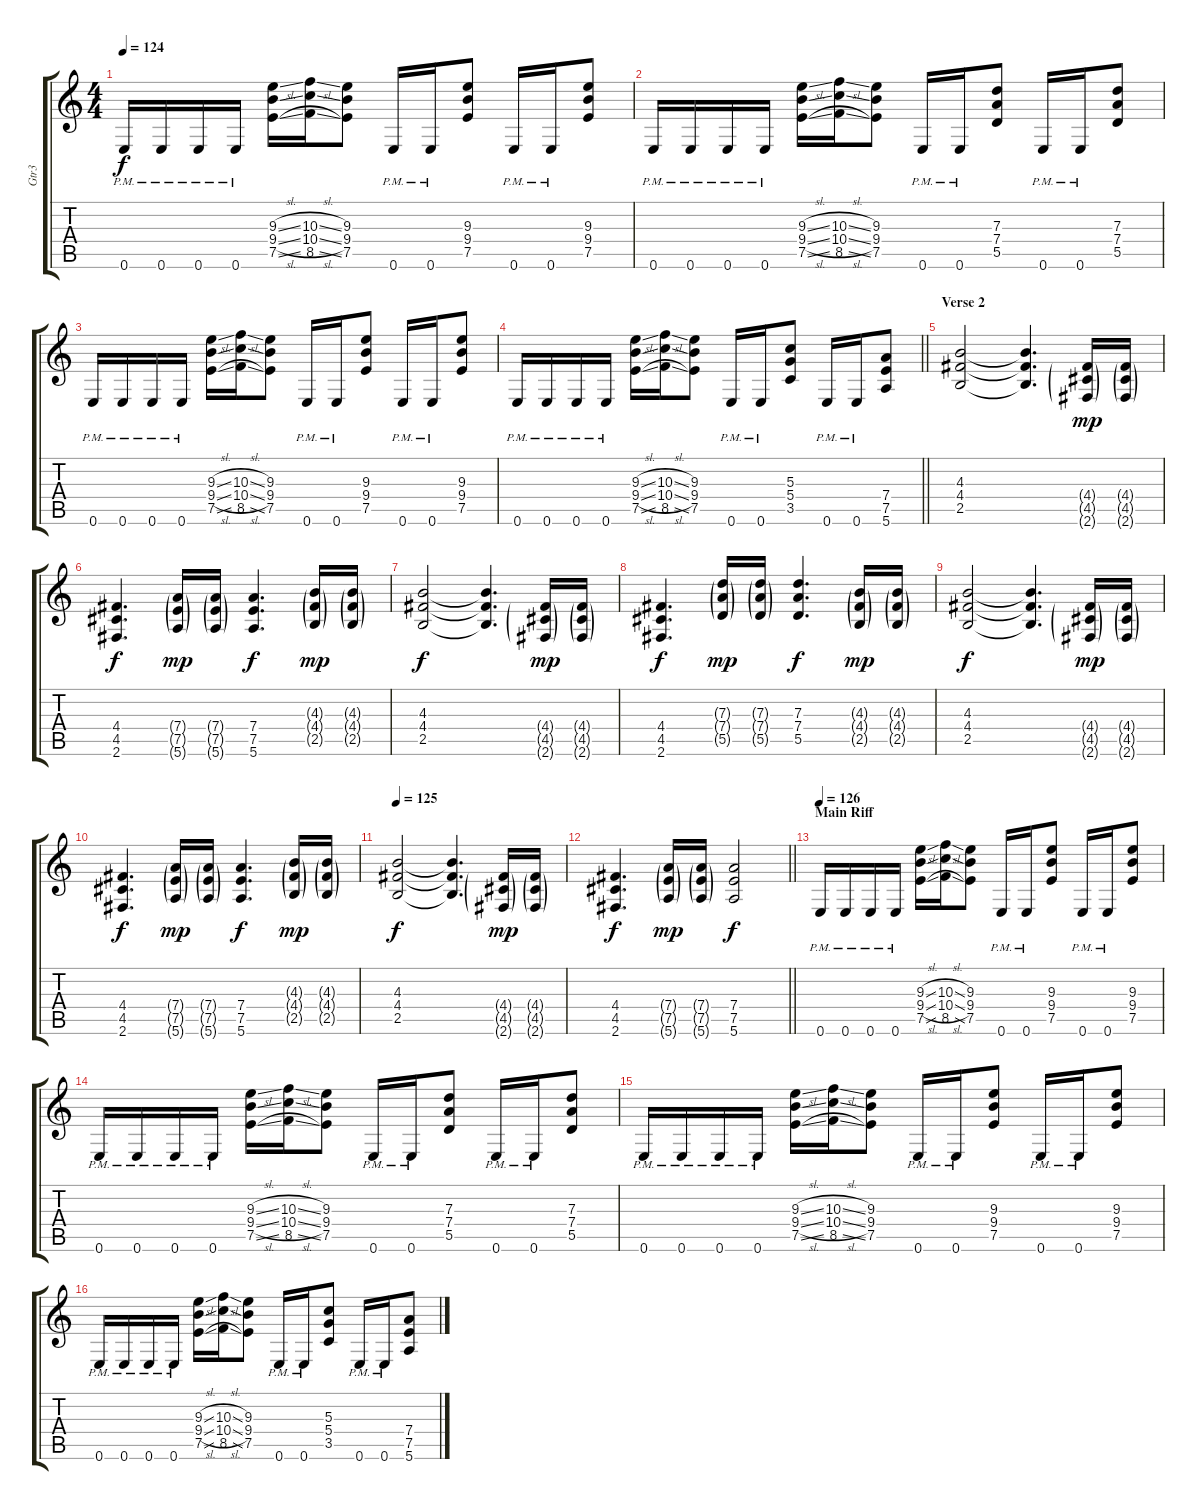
\track ("Gtr3" "Gtr3") {instrument distortionguitar}
\staff {score tabs}
\tuning (E4 B3 G3 D3 A2 E2) {hide}
\ts (4 4)
\tempo 124
\clef g2
\ks c
0.6{pm}.16{dy f} 0.6{pm}.16 0.6{pm}.16 0.6{pm}.16 (9.3{sl} 9.4{sl} 7.5{sl}).16 (10.3{sl} 10.4{sl} 8.5{sl}).16 (9.3 9.4 7.5).8 0.6{pm}.16 0.6{pm}.16 (9.3 9.4 7.5).8 0.6{pm}.16 0.6{pm}.16 (9.3 9.4 7.5).8 |
0.6{pm}.16 0.6{pm}.16 0.6{pm}.16 0.6{pm}.16 (9.3{sl} 9.4{sl} 7.5{sl}).16 (10.3{sl} 10.4{sl} 8.5{sl}).16 (9.3 9.4 7.5).8 0.6{pm}.16 0.6{pm}.16 (7.3 7.4 5.5).8 0.6{pm}.16 0.6{pm}.16 (7.3 7.4 5.5).8 |
0.6{pm}.16 0.6{pm}.16 0.6{pm}.16 0.6{pm}.16 (9.3{sl} 9.4{sl} 7.5{sl}).16 (10.3{sl} 10.4{sl} 8.5{sl}).16 (9.3 9.4 7.5).8 0.6{pm}.16 0.6{pm}.16 (9.3 9.4 7.5).8 0.6{pm}.16 0.6{pm}.16 (9.3 9.4 7.5).8 |
\barLineRight lightlight
0.6{pm}.16 0.6{pm}.16 0.6{pm}.16 0.6{pm}.16 (9.3{sl} 9.4{sl} 7.5{sl}).16 (10.3{sl} 10.4{sl} 8.5{sl}).16 (9.3 9.4 7.5).8 0.6{pm}.16 0.6{pm}.16 (5.3 5.4 3.5).8 0.6{pm}.16 0.6{pm}.16 (7.4 7.5 5.6).8 |
\section ("" "Verse 2")
(4.3 4.4 2.5).2 (4.3{t} 4.4{t} 2.5{t}).4{d} (4.4{g} 4.5{g} 2.6{g}).16{dy mp} (4.4{g} 4.5{g} 2.6{g}).16 |
(4.4 4.5 2.6).4{d dy f} (7.4{g} 7.5{g} 5.6{g}).16{dy mp} (7.4{g} 7.5{g} 5.6{g}).16 (7.4 7.5 5.6).4{d dy f} (4.3{g} 4.4{g} 2.5{g}).16{dy mp} (4.3{g} 4.4{g} 2.5{g}).16 |
(4.3 4.4 2.5).2{dy f} (4.3{t} 4.4{t} 2.5{t}).4{d} (4.4{g} 4.5{g} 2.6{g}).16{dy mp} (4.4{g} 4.5{g} 2.6{g}).16 |
(4.4 4.5 2.6).4{d dy f} (7.3{g} 7.4{g} 5.5{g}).16{dy mp} (7.3{g} 7.4{g} 5.5{g}).16 (7.3 7.4 5.5).4{d dy f} (4.3{g} 4.4{g} 2.5{g}).16{dy mp} (4.3{g} 4.4{g} 2.5{g}).16 |
(4.3 4.4 2.5).2{dy f} (4.3{t} 4.4{t} 2.5{t}).4{d} (4.4{g} 4.5{g} 2.6{g}).16{dy mp} (4.4{g} 4.5{g} 2.6{g}).16 |
(4.4 4.5 2.6).4{d dy f} (7.4{g} 7.5{g} 5.6{g}).16{dy mp} (7.4{g} 7.5{g} 5.6{g}).16 (7.4 7.5 5.6).4{d dy f} (4.3{g} 4.4{g} 2.5{g}).16{dy mp} (4.3{g} 4.4{g} 2.5{g}).16 |
\tempo 125
(4.3 4.4 2.5).2{dy f} (4.3{t} 4.4{t} 2.5{t}).4{d} (4.4{g} 4.5{g} 2.6{g}).16{dy mp} (4.4{g} 4.5{g} 2.6{g}).16 |
\barLineRight lightlight
(4.4 4.5 2.6).4{d dy f} (7.4{g} 7.5{g} 5.6{g}).16{dy mp} (7.4{g} 7.5{g} 5.6{g}).16 (7.4 7.5 5.6).2{dy f} |
\section ("" "Main Riff")
\tempo 126
0.6{pm}.16 0.6{pm}.16 0.6{pm}.16 0.6{pm}.16 (9.3{sl} 9.4{sl} 7.5{sl}).16 (10.3{sl} 10.4{sl} 8.5{sl}).16 (9.3 9.4 7.5).8 0.6{pm}.16 0.6{pm}.16 (9.3 9.4 7.5).8 0.6{pm}.16 0.6{pm}.16 (9.3 9.4 7.5).8 |
0.6{pm}.16 0.6{pm}.16 0.6{pm}.16 0.6{pm}.16 (9.3{sl} 9.4{sl} 7.5{sl}).16 (10.3{sl} 10.4{sl} 8.5{sl}).16 (9.3 9.4 7.5).8 0.6{pm}.16 0.6{pm}.16 (7.3 7.4 5.5).8 0.6{pm}.16 0.6{pm}.16 (7.3 7.4 5.5).8 |
0.6{pm}.16 0.6{pm}.16 0.6{pm}.16 0.6{pm}.16 (9.3{sl} 9.4{sl} 7.5{sl}).16 (10.3{sl} 10.4{sl} 8.5{sl}).16 (9.3 9.4 7.5).8 0.6{pm}.16 0.6{pm}.16 (9.3 9.4 7.5).8 0.6{pm}.16 0.6{pm}.16 (9.3 9.4 7.5).8 |
0.6{pm}.16 0.6{pm}.16 0.6{pm}.16 0.6{pm}.16 (9.3{sl} 9.4{sl} 7.5{sl}).16 (10.3{sl} 10.4{sl} 8.5{sl}).16 (9.3 9.4 7.5).8 0.6{pm}.16 0.6{pm}.16 (5.3 5.4 3.5).8 0.6{pm}.16 0.6{pm}.16 (7.4 7.5 5.6).8
